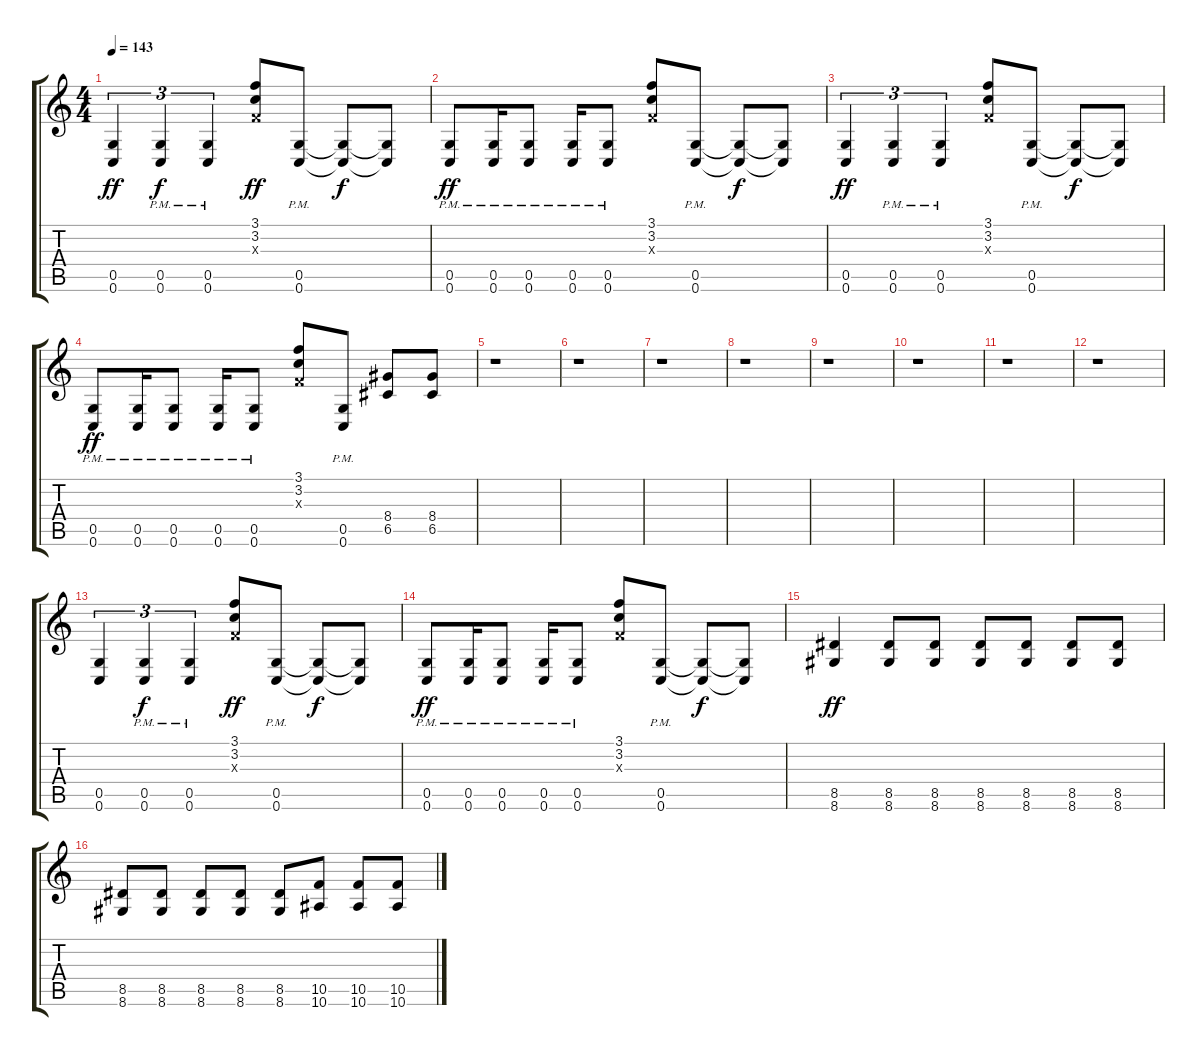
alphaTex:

\track "" {instrument overdrivenguitar}
\staff {score tabs}
\tuning (D4 A3 F3 C3 G2 C2) {hide}
\ts (4 4)
\tempo 143
\clef g2
\ks c
(0.5 0.6).4{tu (3 2) dy ff} (0.5{pm} 0.6{pm}).4{tu (3 2) dy f} (0.5{pm} 0.6{pm}).4{tu (3 2)} (3.1 3.2 0.3{x}).8{dy ff} (0.5{pm} 0.6{pm}).8 (0.5{t} 0.6{t}).8{dy f} (0.5{t} 0.6{t}).8 |
(0.5{pm} 0.6{pm}).8{dy ff} (0.5{pm} 0.6{pm}).16 (0.5{pm} 0.6{pm}).8 (0.5{pm} 0.6{pm}).16 (0.5{pm} 0.6{pm}).8 (3.1 3.2 0.3{x}).8 (0.5{pm} 0.6{pm}).8 (0.5{t} 0.6{t}).8{dy f} (0.5{t} 0.6{t}).8 |
(0.5 0.6).4{tu (3 2) dy ff} (0.5{pm} 0.6{pm}).4{tu (3 2)} (0.5{pm} 0.6{pm}).4{tu (3 2)} (3.1 3.2 0.3{x}).8 (0.5{pm} 0.6{pm}).8 (0.5{t} 0.6{t}).8{dy f} (0.5{t} 0.6{t}).8 |
(0.5{pm} 0.6{pm}).8{dy ff} (0.5{pm} 0.6{pm}).16 (0.5{pm} 0.6{pm}).8 (0.5{pm} 0.6{pm}).16 (0.5{pm} 0.6{pm}).8 (3.1 3.2 0.3{x}).8 (0.5{pm} 0.6{pm}).8 (8.4 6.5).8 (8.4 6.5).8 |
r.1 |
r.1 |
r.1 |
r.1 |
r.1 |
r.1 |
r.1 |
r.1 |
(0.5 0.6).4{tu (3 2)} (0.5{pm} 0.6{pm}).4{tu (3 2) dy f} (0.5{pm} 0.6{pm}).4{tu (3 2)} (3.1 3.2 0.3{x}).8{dy ff} (0.5{pm} 0.6{pm}).8 (0.5{t} 0.6{t}).8{dy f} (0.5{t} 0.6{t}).8 |
(0.5{pm} 0.6{pm}).8{dy ff} (0.5{pm} 0.6{pm}).16 (0.5{pm} 0.6{pm}).8 (0.5{pm} 0.6{pm}).16 (0.5{pm} 0.6{pm}).8 (3.1 3.2 0.3{x}).8 (0.5{pm} 0.6{pm}).8 (0.5{t} 0.6{t}).8{dy f} (0.5{t} 0.6{t}).8 |
(8.5 8.6).4{dy ff} (8.5 8.6).8 (8.5 8.6).8 (8.5 8.6).8 (8.5 8.6).8 (8.5 8.6).8 (8.5 8.6).8 |
(8.5 8.6).8 (8.5 8.6).8 (8.5 8.6).8 (8.5 8.6).8 (8.5 8.6).8 (10.5 10.6).8 (10.5 10.6).8 (10.5 10.6).8
